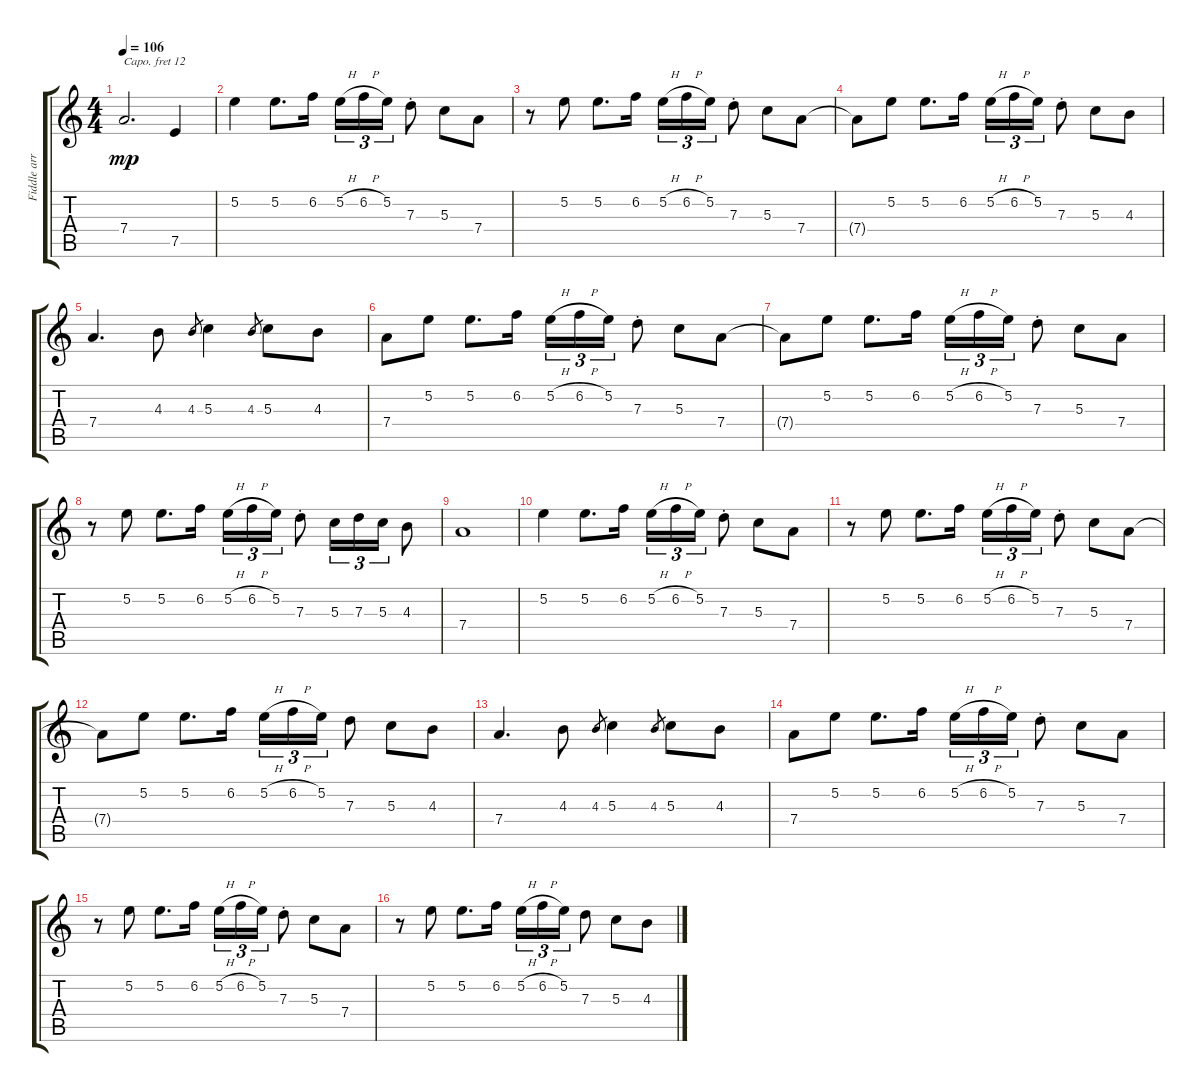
\track ("Fiddle arranged for guitar" "Fiddle arr") {instrument fiddle}
\staff {score tabs}
\capo 12
\tuning (E4 B3 G3 D3 A2 E2) {hide}
\ts (4 4)
\tempo 106
\clef g2
\ks c
7.4.2{d dy mp} 7.5.4 |
5.2.4 5.2.8{d} 6.2.16 5.2{h}.16{tu (3 2)} 6.2{h}.16{tu (3 2)} 5.2.16{tu (3 2)} 7.3{st}.8 5.3.8 7.4.8 |
r.8 5.2.8 5.2.8{d} 6.2.16 5.2{h}.16{tu (3 2)} 6.2{h}.16{tu (3 2)} 5.2.16{tu (3 2)} 7.3{st}.8 5.3.8 7.4.8 |
7.4{t}.8 5.2.8 5.2.8{d} 6.2.16 5.2{h}.16{tu (3 2)} 6.2{h}.16{tu (3 2)} 5.2.16{tu (3 2)} 7.3{st}.8 5.3.8 4.3.8 |
7.4.4{d} 4.3.8 4.3.8{gr} 5.3.4 4.3.8{gr} 5.3.8 4.3.8 |
7.4.8 5.2.8 5.2.8{d} 6.2.16 5.2{h}.16{tu (3 2)} 6.2{h}.16{tu (3 2)} 5.2.16{tu (3 2)} 7.3{st}.8 5.3.8 7.4.8 |
7.4{t}.8 5.2.8 5.2.8{d} 6.2.16 5.2{h}.16{tu (3 2)} 6.2{h}.16{tu (3 2)} 5.2.16{tu (3 2)} 7.3{st}.8 5.3.8 7.4.8 |
r.8 5.2.8 5.2.8{d} 6.2.16 5.2{h}.16{tu (3 2)} 6.2{h}.16{tu (3 2)} 5.2.16{tu (3 2)} 7.3{st}.8 5.3.16{tu (3 2)} 7.3.16{tu (3 2)} 5.3.16{tu (3 2)} 4.3.8 |
7.4.1 |
5.2.4 5.2.8{d} 6.2.16 5.2{h}.16{tu (3 2)} 6.2{h}.16{tu (3 2)} 5.2.16{tu (3 2)} 7.3{st}.8 5.3.8 7.4.8 |
r.8 5.2.8 5.2.8{d} 6.2.16 5.2{h}.16{tu (3 2)} 6.2{h}.16{tu (3 2)} 5.2.16{tu (3 2)} 7.3{st}.8 5.3.8 7.4.8 |
7.4{t}.8 5.2.8 5.2.8{d} 6.2.16 5.2{h}.16{tu (3 2)} 6.2{h}.16{tu (3 2)} 5.2.16{tu (3 2)} 7.3.8 5.3.8 4.3.8 |
7.4.4{d} 4.3.8 4.3.8{gr} 5.3.4 4.3.8{gr} 5.3.8 4.3.8 |
7.4.8 5.2.8 5.2.8{d} 6.2.16 5.2{h}.16{tu (3 2)} 6.2{h}.16{tu (3 2)} 5.2.16{tu (3 2)} 7.3{st}.8 5.3.8 7.4.8 |
r.8 5.2.8 5.2.8{d} 6.2.16 5.2{h}.16{tu (3 2)} 6.2{h}.16{tu (3 2)} 5.2.16{tu (3 2)} 7.3{st}.8 5.3.8 7.4.8 |
r.8 5.2.8 5.2.8{d} 6.2.16 5.2{h}.16{tu (3 2)} 6.2{h}.16{tu (3 2)} 5.2.16{tu (3 2)} 7.3.8 5.3.8 4.3.8
